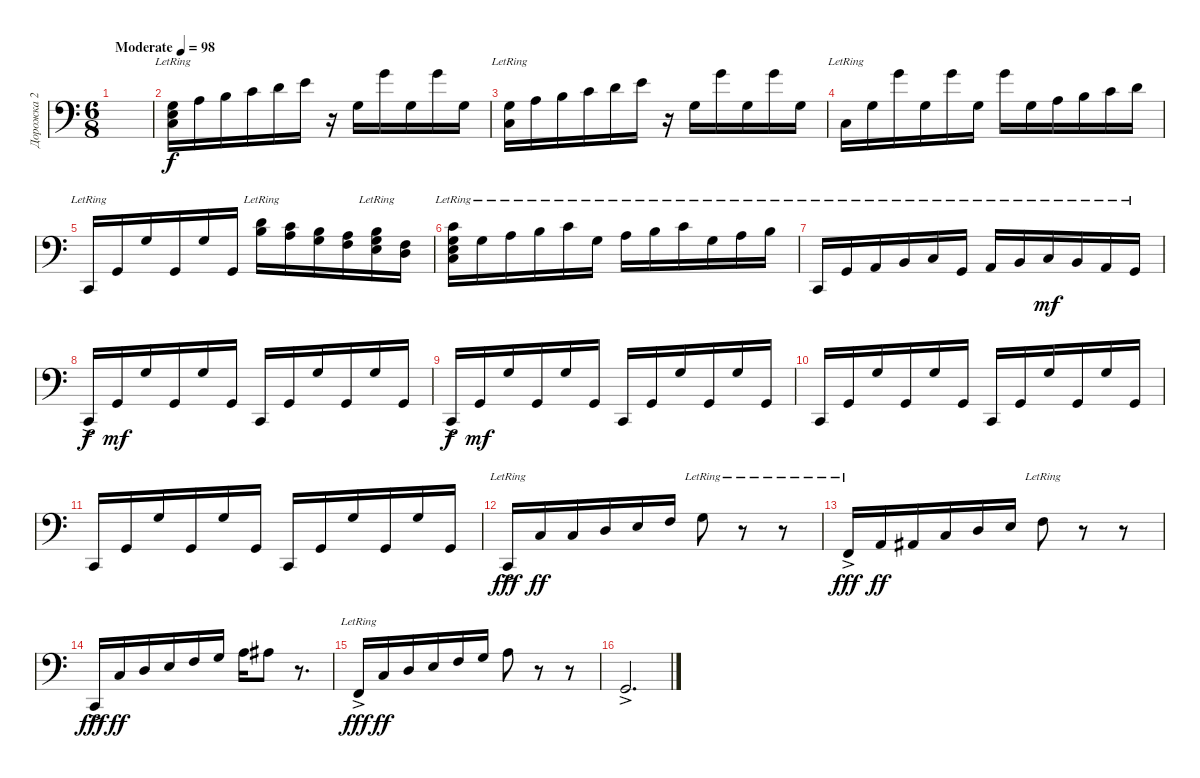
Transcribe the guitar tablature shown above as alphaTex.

\track ("Дорожка 2" "Дорожка 2") {instrument electricbasspick}
\staff {score}
\tuning (C3 G2 D2 A1 E1 G0) {hide}
\ts (6 8)
\tempo (98 "Moderate")
\clef f4
\ks c
|
(0.2 2.3 3.4{lr}).16 2.2.16 4.2.16 0.1.16 2.1.16 4.1.16 r.16 0.2.16 7.1.16 0.2.16 7.1.16 0.2.16 |
(0.2 3.4{lr}).16 2.2.16 4.2.16 0.1.16 2.1.16 4.1.16 r.16 0.2.16 7.1.16 0.2.16 7.1.16 0.2.16 |
3.4{lr}.16 0.2.16 7.1.16 0.2.16 7.1.16 0.2.16 7.1.16 0.2.16 2.2.16 4.2.16 0.1.16 2.1.16 |
5.6{lr}.16 3.5.16 0.2.16 3.5.16 0.2.16 3.5.16 (2.1{lr} 4.2).16 (0.1 2.2).16 (0.2 9.3).16 (2.2 3.3).16 (0.2 2.3 14.4{lr}).16 (0.3 8.4).16 |
(0.1{lr} 0.2{lr} 2.3{lr} 3.4{lr}).16 0.2{lr}.16 2.2{lr}.16 4.2{lr}.16 0.1{lr}.16 0.2{lr}.16 2.2{lr}.16 4.2{lr}.16 0.1{lr}.16 0.2{lr}.16 2.2{lr}.16 4.2{lr}.16 |
5.6{lr}.16 3.5{lr}.16 0.4{lr}.16 2.4{lr}.16 3.4{lr}.16 3.5{lr}.16 0.4{lr}.16 2.4{lr}.16 3.4{lr}.16{dy mf} 2.4{lr}.16 0.4{lr}.16 3.5{lr}.16 |
5.6{ac pm}.16{dy f} 3.5{pm}.16{dy mf} 0.2{pm}.16 3.5{pm}.16 0.2{pm}.16 3.5{pm}.16 5.6{pm}.16 3.5{pm}.16 0.2{pm}.16 3.5{pm}.16 0.2{pm}.16 3.5{pm}.16 |
5.6{ac pm}.16{dy f} 3.5{pm}.16{dy mf} 0.2{pm}.16 3.5{pm}.16 0.2{pm}.16 3.5{pm}.16 5.6{pm}.16 3.5{pm}.16 0.2{pm}.16 3.5{pm}.16 0.2{pm}.16 3.5{pm}.16 |
5.6{pm}.16 3.5{pm}.16 0.2{pm}.16 3.5{pm}.16 0.2{pm}.16 3.5{pm}.16 5.6{pm}.16 3.5{pm}.16 0.2{pm}.16 3.5{pm}.16 0.2{pm}.16 3.5{pm}.16 |
5.6{pm}.16 3.5.16 0.2.16 3.5.16 0.2.16 3.5.16 5.6.16 3.5.16 0.2.16 3.5.16 0.2.16 3.5.16 |
5.6{ac lr}.16{dy fff} 3.4.16{dy ff} 3.4.16 0.3.16 2.3.16 3.3.16 0.2{lr}.8 r.8 r.8 |
1.5{ac lr}.16{dy fff} 0.4.16{dy ff} 1.4.16 3.4.16 0.3.16 2.3.16 3.3{lr}.8 r.8 r.8 |
5.6{ac}.16{dy fff} 3.4.16{dy ff} 0.3.16 2.3.16 3.3.16 0.2.16 2.2.16 3.2.8 r.8{d} |
1.5{ac lr}.16{dy fff} 3.4.16{dy ff} 0.3.16 2.3.16 3.3.16 0.2.16 2.2.8 r.8 r.8 |
3.5{ac}.2{d}
